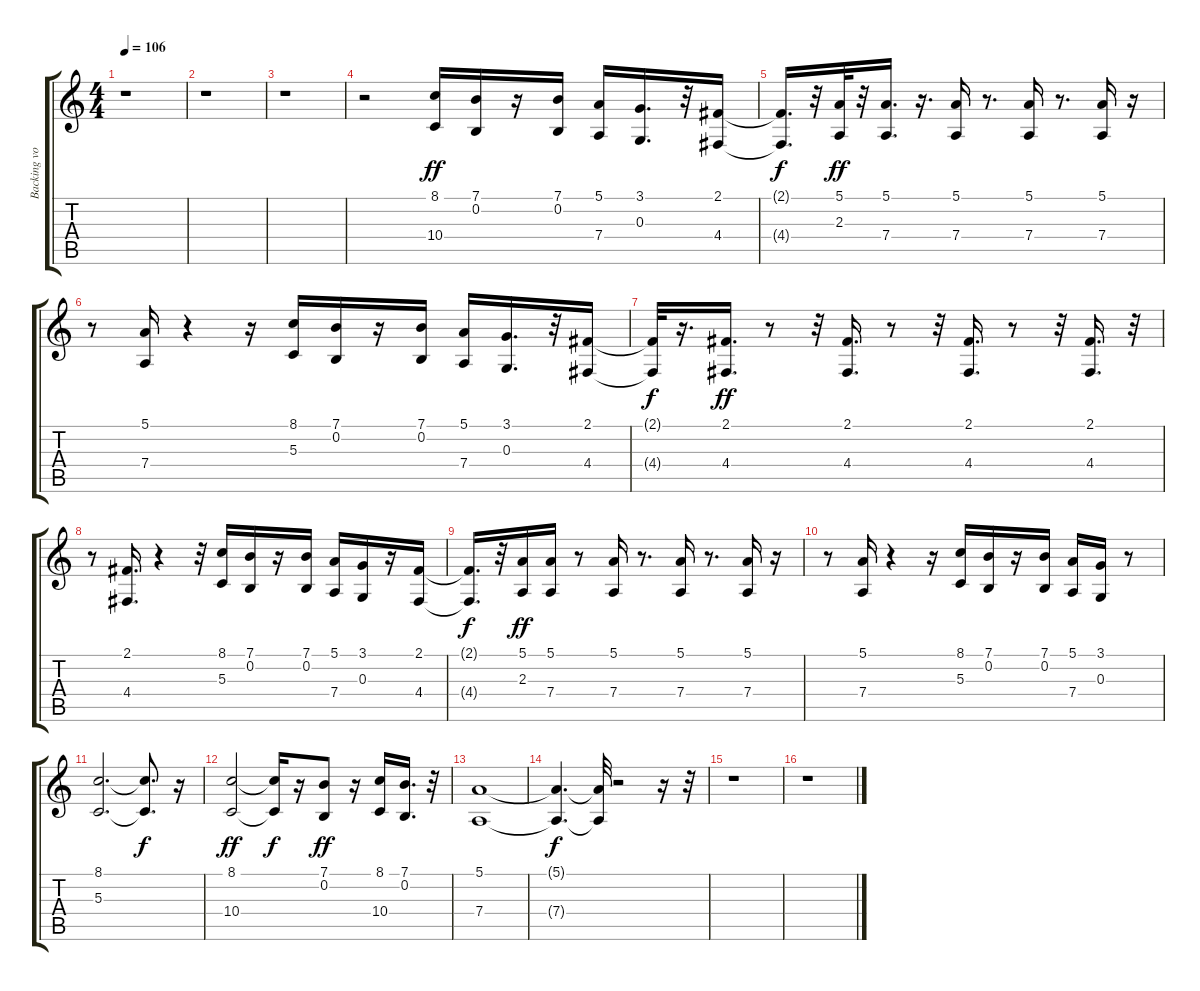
\track ("Backing vox" "Backing vo") {instrument clavinet}
\staff {score tabs}
\tuning (E4 B3 G3 D3 A2 E2) {hide}
\ts (4 4)
\tempo 106
\clef g2
\ks c
r.1{dy ff} |
r.1 |
r.1 |
r.2 (8.1 10.4).16 (7.1 0.2).16 r.16 (7.1 0.2).16 (5.1 7.4).16 (3.1 0.3).16{d} r.32 (2.1 4.4).16 |
(2.1{t} 4.4{t}).16{d dy f} r.32 (5.1 2.3).32{dy ff} r.32 (5.1 7.4).16{d} r.16{d} (5.1 7.4).16{volume 10} r.8{d} (5.1 7.4).16{volume 8} r.8{d} (5.1 7.4).16{volume 5} r.16 |
r.8 (5.1 7.4).16{volume 3} r.4 r.16 (8.1 5.3).16{volume 11} (7.1 0.2).16 r.16 (7.1 0.2).16 (5.1 7.4).16 (3.1 0.3).16{d} r.32 (2.1 4.4).16 |
(2.1{t} 4.4{t}).32{dy f} r.16{d} (2.1 4.4).16{d dy ff volume 11} r.8 r.32 (2.1 4.4).16{d volume 9} r.8 r.32 (2.1 4.4).16{d volume 8} r.8 r.32 (2.1 4.4).16{d volume 5} r.32 |
r.8 (2.1 4.4).16{d volume 4} r.4 r.32 (8.1 5.3).16{volume 11} (7.1 0.2).16 r.16 (7.1 0.2).16 (5.1 7.4).16 (3.1 0.3).16 r.16 (2.1 4.4).16 |
(2.1{t} 4.4{t}).16{d dy f} r.32 (5.1 2.3).16{dy ff} (5.1 7.4).16 r.8 (5.1 7.4).16{volume 10} r.8{d} (5.1 7.4).16{volume 9} r.8{d} (5.1 7.4).16{volume 7} r.16 |
r.8 (5.1 7.4).16{volume 4} r.4 r.16 (8.1 5.3).16{volume 11} (7.1 0.2).16 r.16 (7.1 0.2).16 (5.1 7.4).16 (3.1 0.3).16 r.8 |
(8.1 5.3).2{d} (8.1{t} 5.3{t}).8{d dy f} r.16 |
(8.1 10.4).2{dy ff} (8.1{t} 10.4{t}).16{dy f} r.16 (7.1 0.2).8{dy ff} r.16 (8.1 10.4).16 (7.1 0.2).16{d} r.32 |
(5.1 7.4).1 |
(5.1{t} 7.4{t}).4{d dy f} (5.1{t} 7.4{t}).32 r.2 r.16 r.32 |
r.1 |
r.1
